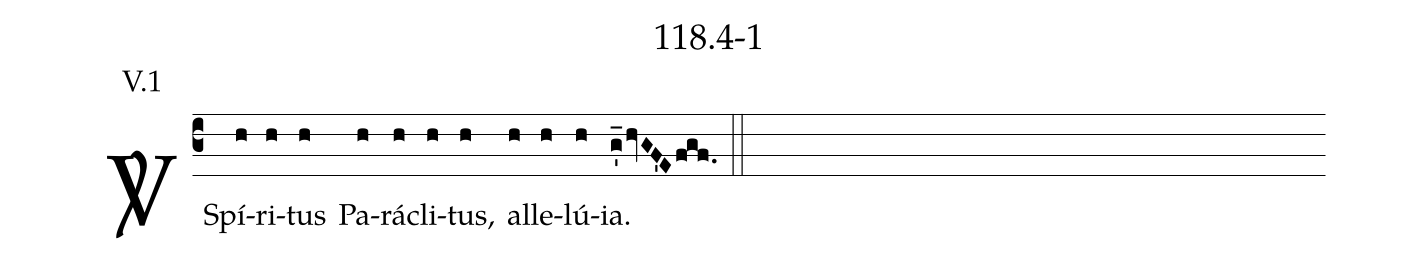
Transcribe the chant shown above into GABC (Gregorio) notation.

name: 118.4-1;
annotation: V.1;
def-m1: \grealign;
%%
%(c3)<sp>V/</sp>~C{o}n([em1]h)stán(h)tes(h) (   hr   hr   hr   ) es(h)tó(h)te.([em1]g_'hvGF'Efgf.) (::)
(c3)<sp>V/</sp>~Sp{í}([em1]h)ri(h)tus(h) Pa(h)rá(h)cli(h)tus,(h) al(h)le(h)lú(h)ia.([em1]g_'hvGF'Efgf.) (::)
